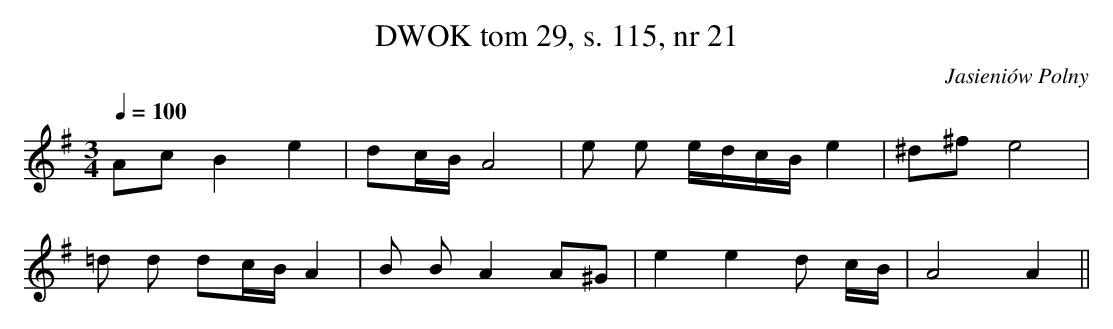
X:1
T: DWOK tom 29, s. 115, nr 21
O:Jasieniów Polny
L:1/8
M:3/4
K:G
Q:1/4=100
Ac B2e2|dc/B/ A4|e e e/d/c/B/ e2|^d^fe4|
=d d dc/B/ A2|B B A2 A^G|e2e2 d c/B/|A4 A2||
